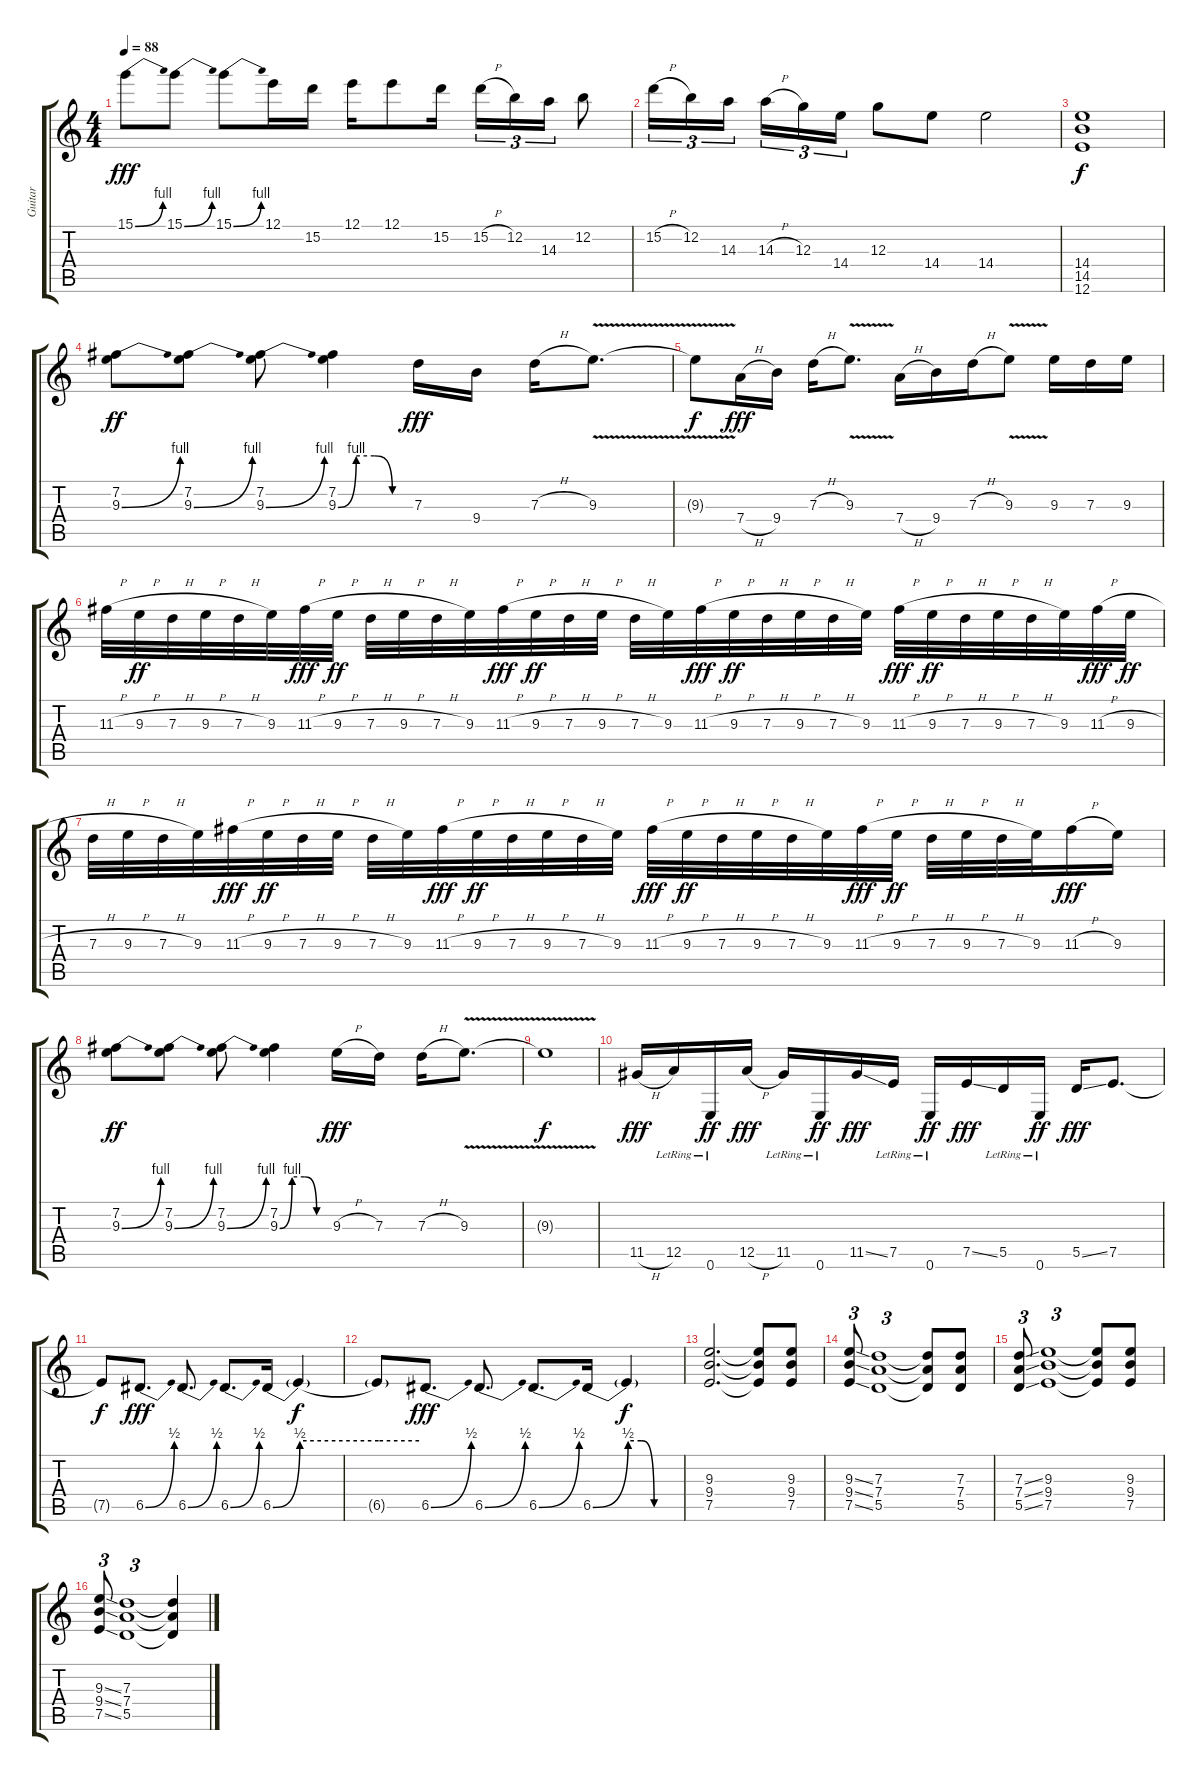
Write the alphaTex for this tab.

\track ("Guitar" "Guitar") {instrument distortionguitar}
\staff {score tabs}
\tuning (E4 B3 G3 D3 A2 E2) {hide}
\ts (4 4)
\tempo 88
\clef g2
\ks c
15.1{be (bend 0 0 60 4)}.8{dy fff} 15.1{be (bend 0 0 60 4)}.8 15.1{be (bend 0 0 60 4)}.8 12.1.16 15.2.16 12.1.16 12.1.8 15.2.16 15.2{h}.16{tu (3 2)} 12.2.16{tu (3 2)} 14.3.16{tu (3 2)} 12.2.8 |
15.2{h}.16{tu (3 2)} 12.2.16{tu (3 2)} 14.3.16{tu (3 2)} 14.3{h}.16{tu (3 2)} 12.3.16{tu (3 2)} 14.4.16{tu (3 2)} 12.3.8 14.4.8 14.4.2 |
(14.4 14.5 12.6).1{dy f} |
(7.2 9.3{be (bend 0 0 60 4)}).8{dy ff} (7.2 9.3{be (bend 0 0 60 4)}).8 (7.2 9.3{be (bend 0 0 60 4)}).8 (7.2 9.3{be (custom 0 0 15 4 30 4 45 0 60 0)}).4 7.3.16{dy fff} 9.4.16 7.3{h}.16 9.3{v}.8{d} |
9.3{v t}.8{dy f} 7.4{h}.16{dy fff} 9.4.16 7.3{h}.16 9.3{v}.8{d} 7.4{h}.16 9.4.16 7.3{h}.16 9.3{v}.8 9.3.16 7.3.16 9.3.16 |
11.3{h}.32 9.3{h}.32{dy ff} 7.3{h}.32 9.3{h}.32 7.3{h}.32 9.3.32 11.3{h}.32{dy fff} 9.3{h}.32{dy ff} 7.3{h}.32 9.3{h}.32 7.3{h}.32 9.3.32 11.3{h}.32{dy fff} 9.3{h}.32{dy ff} 7.3{h}.32 9.3{h}.32 7.3{h}.32 9.3.32 11.3{h}.32{dy fff} 9.3{h}.32{dy ff} 7.3{h}.32 9.3{h}.32 7.3{h}.32 9.3.32 11.3{h}.32{dy fff} 9.3{h}.32{dy ff} 7.3{h}.32 9.3{h}.32 7.3{h}.32 9.3.32 11.3{h}.32{dy fff} 9.3{h}.32{dy ff} |
7.3{h}.32 9.3{h}.32 7.3{h}.32 9.3.32 11.3{h}.32{dy fff} 9.3{h}.32{dy ff} 7.3{h}.32 9.3{h}.32 7.3{h}.32 9.3.32 11.3{h}.32{dy fff} 9.3{h}.32{dy ff} 7.3{h}.32 9.3{h}.32 7.3{h}.32 9.3.32 11.3{h}.32{dy fff} 9.3{h}.32{dy ff} 7.3{h}.32 9.3{h}.32 7.3{h}.32 9.3.32 11.3{h}.32{dy fff} 9.3{h}.32{dy ff} 7.3{h}.32 9.3{h}.32 7.3{h}.32 9.3.32 11.3{h}.16{dy fff} 9.3.16 |
(7.2 9.3{be (bend 0 0 60 4)}).8{dy ff} (7.2 9.3{be (bend 0 0 60 4)}).8 (7.2 9.3{be (bend 0 0 60 4)}).8 (7.2 9.3{be (custom 0 0 15 4 30 4 45 0 60 0)}).4 9.3{h}.16{dy fff} 7.3.16 7.3{h}.16 9.3{v}.8{d} |
9.3{v t}.1{dy f} |
11.5{h}.16{dy fff} 12.5{lr}.16 0.6{lr}.16{dy ff} 12.5{h}.16{dy fff} 11.5{lr}.16 0.6{lr}.16{dy ff} 11.5{ss}.16{dy fff} 7.5{lr}.16 0.6{lr}.16{dy ff} 7.5{ss}.16{dy fff} 5.5{lr}.16 0.6{lr}.16{dy ff} 5.5{ss}.16{dy fff} 7.5.8{d} |
7.5{t}.8{dy f} 6.5{be (bend 0 0 60 2)}.8{d dy fff} 6.5{be (bend 0 0 60 2)}.8{d} 6.5{be (bend 0 0 60 2)}.8{d} 6.5{be (bend 0 0 60 2)}.16 6.5{be (hold 0 2 60 2) t}.4{dy f} |
6.5{be (hold 0 2 60 2) t}.8 6.5{be (bend 0 0 60 2)}.8{d dy fff} 6.5{be (bend 0 0 60 2)}.8{d} 6.5{be (bend 0 0 60 2)}.8{d} 6.5{be (bend 0 0 60 2)}.16 6.5{be (custom 0 2 15 2 30 0 60 0) t}.4{dy f} |
(9.3 9.4 7.5).2{d} (9.3{t} 9.4{t} 7.5{t}).8 (9.3 9.4 7.5).8 |
(9.3{ss} 9.4{ss} 7.5{ss}).8{tu (3 2)} (7.3 7.4 5.5).1{tu (3 2)} (7.3{t} 7.4{t} 5.5{t}).8 (7.3 7.4 5.5).8 |
(7.3{ss} 7.4{ss} 5.5{ss}).8{tu (3 2)} (9.3 9.4 7.5).1{tu (3 2)} (9.3{t} 9.4{t} 7.5{t}).8 (9.3 9.4 7.5).8 |
(9.3{ss} 9.4{ss} 7.5{ss}).8{tu (3 2)} (7.3 7.4 5.5).1{tu (3 2)} (7.3{t} 7.4{t} 5.5{t}).4
